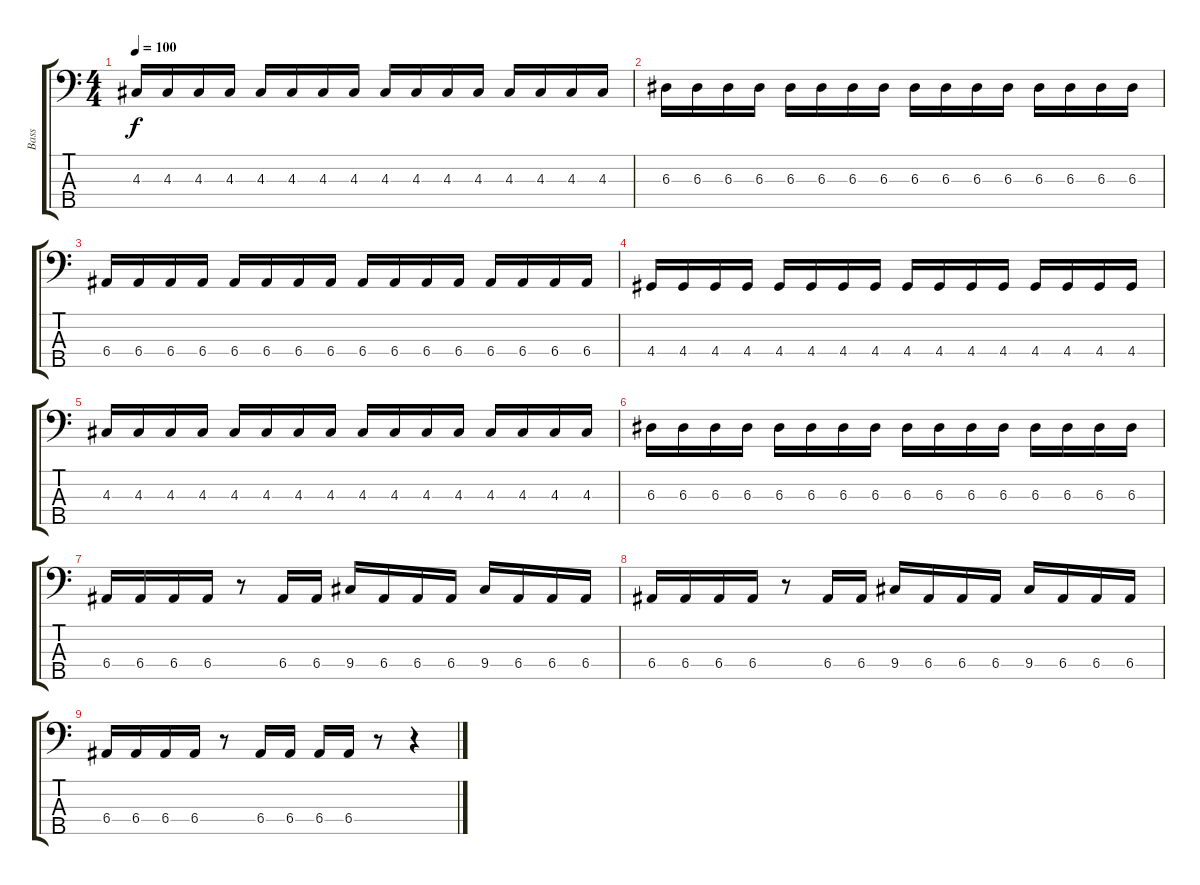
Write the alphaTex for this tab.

\track ("Bass" "Bass") {instrument electricbassfinger}
\staff {score tabs}
\tuning (G2 D2 A1 E1 B0) {hide}
\ts (4 4)
\tempo 100
\clef f4
\ks c
4.3.16{dy f} 4.3.16 4.3.16 4.3.16 4.3.16 4.3.16 4.3.16 4.3.16 4.3.16 4.3.16 4.3.16 4.3.16 4.3.16 4.3.16 4.3.16 4.3.16 |
6.3.16 6.3.16 6.3.16 6.3.16 6.3.16 6.3.16 6.3.16 6.3.16 6.3.16 6.3.16 6.3.16 6.3.16 6.3.16 6.3.16 6.3.16 6.3.16 |
6.4.16 6.4.16 6.4.16 6.4.16 6.4.16 6.4.16 6.4.16 6.4.16 6.4.16 6.4.16 6.4.16 6.4.16 6.4.16 6.4.16 6.4.16 6.4.16 |
4.4.16 4.4.16 4.4.16 4.4.16 4.4.16 4.4.16 4.4.16 4.4.16 4.4.16 4.4.16 4.4.16 4.4.16 4.4.16 4.4.16 4.4.16 4.4.16 |
4.3.16 4.3.16 4.3.16 4.3.16 4.3.16 4.3.16 4.3.16 4.3.16 4.3.16 4.3.16 4.3.16 4.3.16 4.3.16 4.3.16 4.3.16 4.3.16 |
6.3.16 6.3.16 6.3.16 6.3.16 6.3.16 6.3.16 6.3.16 6.3.16 6.3.16 6.3.16 6.3.16 6.3.16 6.3.16 6.3.16 6.3.16 6.3.16 |
6.4.16 6.4.16 6.4.16 6.4.16 r.8 6.4.16 6.4.16 9.4.16 6.4.16 6.4.16 6.4.16 9.4.16 6.4.16 6.4.16 6.4.16 |
6.4.16 6.4.16 6.4.16 6.4.16 r.8 6.4.16 6.4.16 9.4.16 6.4.16 6.4.16 6.4.16 9.4.16 6.4.16 6.4.16 6.4.16 |
6.4.16 6.4.16 6.4.16 6.4.16 r.8 6.4.16 6.4.16 6.4.16 6.4.16 r.8 r.4
